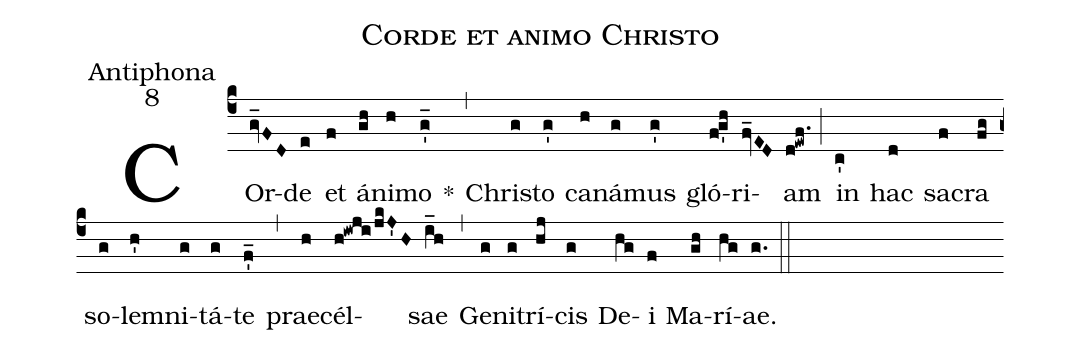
name:Corde et animo Christo;
office-part:Antiphona;
mode:8;
%%
(c4) COr(gv_FD)de(e) et(f) á(gh)ni(h)mo(g'_) *(,) Chri(g)sto(g') ca(h)ná(g)mus(g') gló(f!g'h)ri(fv_ED)am(d!ewf.) (;) in(c') hac(d) sa(f)cra(fg) so(g)le(h')mni(g)tá(g)te(f'_) (,) prae(h)cél(h!iwji/jkJ'H)sae(i_h) (,) Ge(g)ni(g)trí(hj)cis(g) De(hg)i(f) Ma(gh)rí(hg)ae.(g.) (::)
